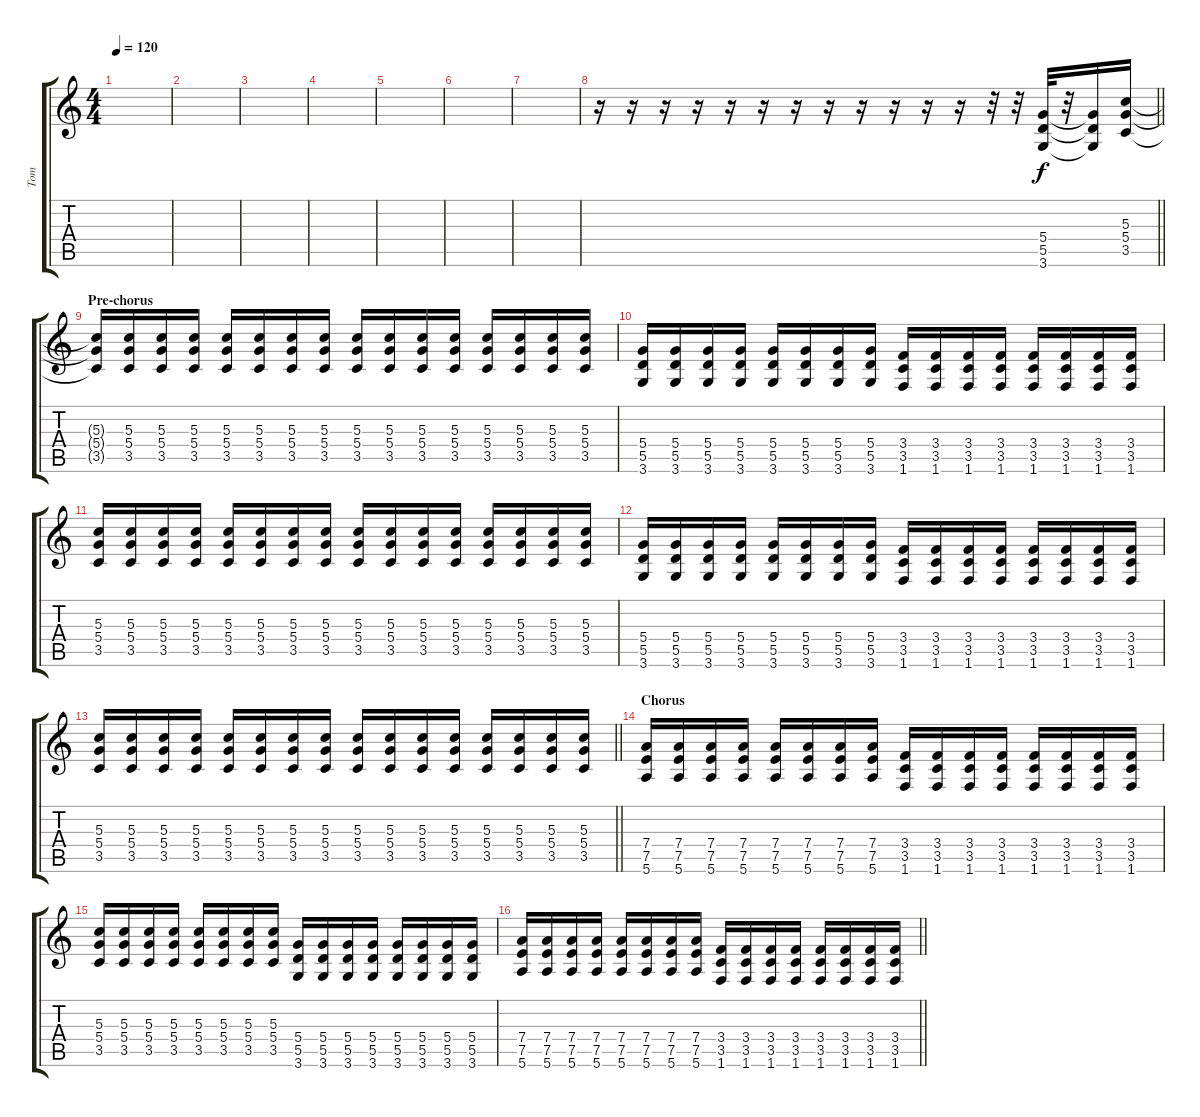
\track ("Tom" "Tom") {instrument distortionguitar}
\staff {score tabs}
\tuning (E4 B3 G3 D3 A2 E2) {hide}
\ts (4 4)
\tempo 120
\clef g2
\ks c
|
|
|
|
|
|
|
\barLineRight lightlight
r.16 r.16 r.16 r.16 r.16 r.16 r.16 r.16 r.16 r.16 r.16 r.16 r.32 r.32 (5.4 5.5 3.6).32 r.32 (5.4{t} 5.5{t} 3.6{t}).16 (5.3 5.4 3.5).16 |
\section ("" "Pre-chorus")
(5.3{t} 5.4{t} 3.5{t}).16 (5.3 5.4 3.5).16 (5.3 5.4 3.5).16 (5.3 5.4 3.5).16 (5.3 5.4 3.5).16 (5.3 5.4 3.5).16 (5.3 5.4 3.5).16 (5.3 5.4 3.5).16 (5.3 5.4 3.5).16 (5.3 5.4 3.5).16 (5.3 5.4 3.5).16 (5.3 5.4 3.5).16 (5.3 5.4 3.5).16 (5.3 5.4 3.5).16 (5.3 5.4 3.5).16 (5.3 5.4 3.5).16 |
(5.4 5.5 3.6).16 (5.4 5.5 3.6).16 (5.4 5.5 3.6).16 (5.4 5.5 3.6).16 (5.4 5.5 3.6).16 (5.4 5.5 3.6).16 (5.4 5.5 3.6).16 (5.4 5.5 3.6).16 (3.4 3.5 1.6).16 (3.4 3.5 1.6).16 (3.4 3.5 1.6).16 (3.4 3.5 1.6).16 (3.4 3.5 1.6).16 (3.4 3.5 1.6).16 (3.4 3.5 1.6).16 (3.4 3.5 1.6).16 |
(5.3 5.4 3.5).16 (5.3 5.4 3.5).16 (5.3 5.4 3.5).16 (5.3 5.4 3.5).16 (5.3 5.4 3.5).16 (5.3 5.4 3.5).16 (5.3 5.4 3.5).16 (5.3 5.4 3.5).16 (5.3 5.4 3.5).16 (5.3 5.4 3.5).16 (5.3 5.4 3.5).16 (5.3 5.4 3.5).16 (5.3 5.4 3.5).16 (5.3 5.4 3.5).16 (5.3 5.4 3.5).16 (5.3 5.4 3.5).16 |
(5.4 5.5 3.6).16 (5.4 5.5 3.6).16 (5.4 5.5 3.6).16 (5.4 5.5 3.6).16 (5.4 5.5 3.6).16 (5.4 5.5 3.6).16 (5.4 5.5 3.6).16 (5.4 5.5 3.6).16 (3.4 3.5 1.6).16 (3.4 3.5 1.6).16 (3.4 3.5 1.6).16 (3.4 3.5 1.6).16 (3.4 3.5 1.6).16 (3.4 3.5 1.6).16 (3.4 3.5 1.6).16 (3.4 3.5 1.6).16 |
\barLineRight lightlight
(5.3 5.4 3.5).16 (5.3 5.4 3.5).16 (5.3 5.4 3.5).16 (5.3 5.4 3.5).16 (5.3 5.4 3.5).16 (5.3 5.4 3.5).16 (5.3 5.4 3.5).16 (5.3 5.4 3.5).16 (5.3 5.4 3.5).16 (5.3 5.4 3.5).16 (5.3 5.4 3.5).16 (5.3 5.4 3.5).16 (5.3 5.4 3.5).16 (5.3 5.4 3.5).16 (5.3 5.4 3.5).16 (5.3 5.4 3.5).16 |
\section ("" "Chorus")
(7.4 7.5 5.6).16 (7.4 7.5 5.6).16 (7.4 7.5 5.6).16 (7.4 7.5 5.6).16 (7.4 7.5 5.6).16 (7.4 7.5 5.6).16 (7.4 7.5 5.6).16 (7.4 7.5 5.6).16 (3.4 3.5 1.6).16 (3.4 3.5 1.6).16 (3.4 3.5 1.6).16 (3.4 3.5 1.6).16 (3.4 3.5 1.6).16 (3.4 3.5 1.6).16 (3.4 3.5 1.6).16 (3.4 3.5 1.6).16 |
(5.3 5.4 3.5).16 (5.3 5.4 3.5).16 (5.3 5.4 3.5).16 (5.3 5.4 3.5).16 (5.3 5.4 3.5).16 (5.3 5.4 3.5).16 (5.3 5.4 3.5).16 (5.3 5.4 3.5).16 (5.4 5.5 3.6).16 (5.4 5.5 3.6).16 (5.4 5.5 3.6).16 (5.4 5.5 3.6).16 (5.4 5.5 3.6).16 (5.4 5.5 3.6).16 (5.4 5.5 3.6).16 (5.4 5.5 3.6).16 |
\barLineRight lightlight
(7.4 7.5 5.6).16 (7.4 7.5 5.6).16 (7.4 7.5 5.6).16 (7.4 7.5 5.6).16 (7.4 7.5 5.6).16 (7.4 7.5 5.6).16 (7.4 7.5 5.6).16 (7.4 7.5 5.6).16 (3.4 3.5 1.6).16 (3.4 3.5 1.6).16 (3.4 3.5 1.6).16 (3.4 3.5 1.6).16 (3.4 3.5 1.6).16 (3.4 3.5 1.6).16 (3.4 3.5 1.6).16 (3.4 3.5 1.6).16
